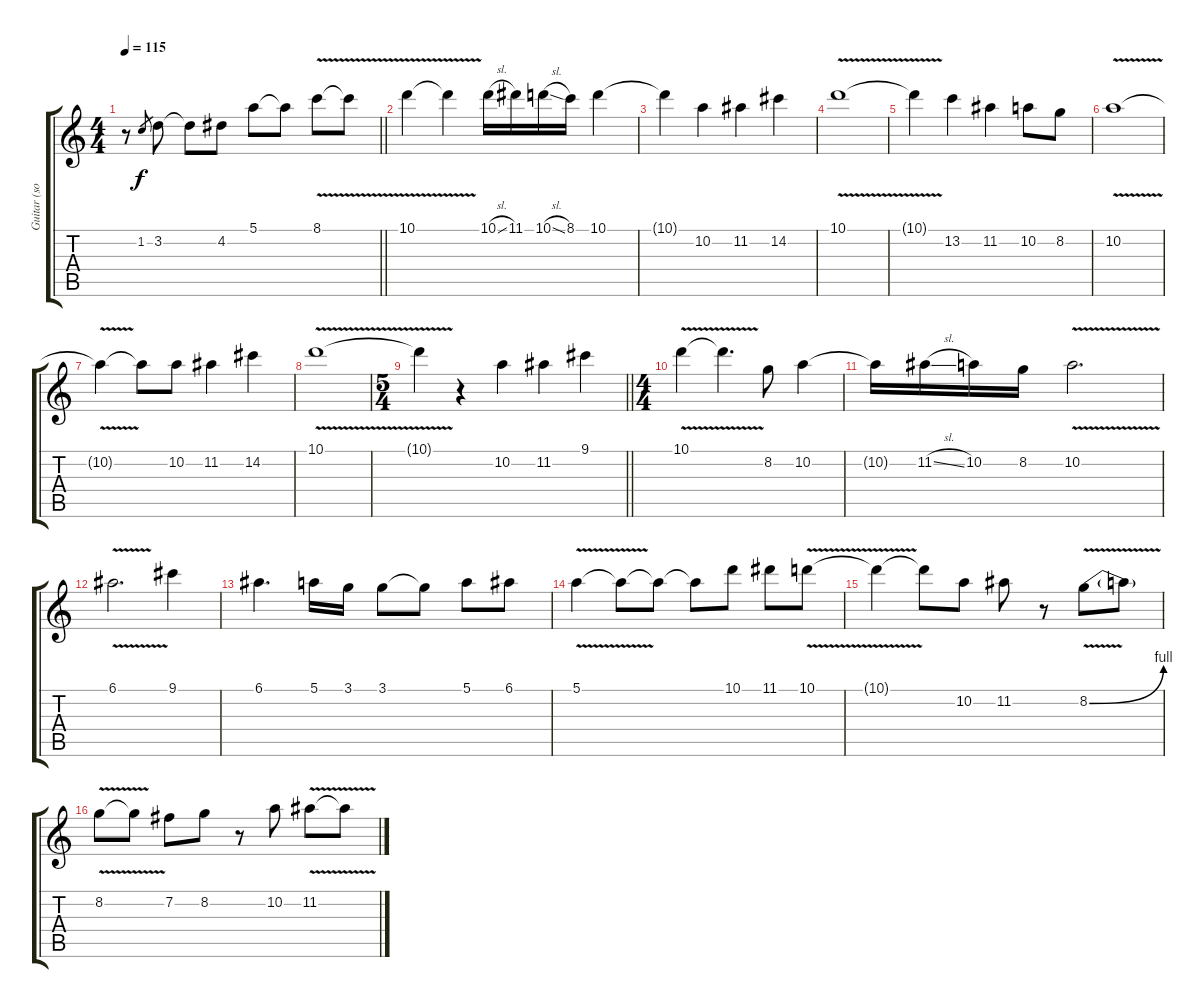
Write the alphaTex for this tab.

\track ("Guitar (solo)" "Guitar (so") {instrument distortionguitar}
\staff {score tabs}
\tuning (E4 B3 G3 D3 A2 E2) {hide}
\ts (4 4)
\tempo 115
\clef g2
\barLineRight lightlight
\ks c
r.8{dy f} 1.2.8{gr} 3.2.8 3.2{t}.8 4.2.8 5.1.8 5.1{t}.8 8.1{v}.8 8.1{t}.8 |
\section ("" "")
10.1{v}.4 10.1{t}.4 10.1{sl}.16 11.1.16 10.1{sl}.16 8.1.16 10.1.4 |
10.1{t}.4 10.2.4 11.2.4 14.2.4 |
10.1{v}.1 |
10.1{t}.4 13.2.4 11.2.4 10.2.8 8.2.8 |
10.2{v}.1 |
10.2{t}.4 10.2{t}.8 10.2.8 11.2.4 14.2.4 |
10.1{v}.1 |
\ts (5 4)
\barLineRight lightlight
10.1{t}.4 r.4 10.2.4 11.2.4 9.1.4 |
\ts (4 4)
\section ("" "")
10.1{v}.4 10.1{t}.4{d} 8.2.8 10.2.4 |
10.2{t}.16 11.2{sl}.16 10.2.16 8.2.16 10.2{v}.2{d} |
6.1{v}.2{d} 9.1.4 |
6.1.4{d} 5.1.16 3.1.16 3.1.8 3.1{t}.8 5.1.8 6.1.8 |
5.1{v}.4 5.1{t}.8 5.1{t}.8 5.1{t}.8 10.1.8 11.1.8 10.1{v}.8 |
10.1{t}.4 10.1{t}.8 10.2.8 11.2.8 r.8 8.2{be (bend 0 0 60 4) v}.8 8.2{t}.8 |
8.2{v}.8 8.2{t}.8 7.2.8 8.2.8 r.8 10.2.8 11.2{v}.8 11.2{t}.8
